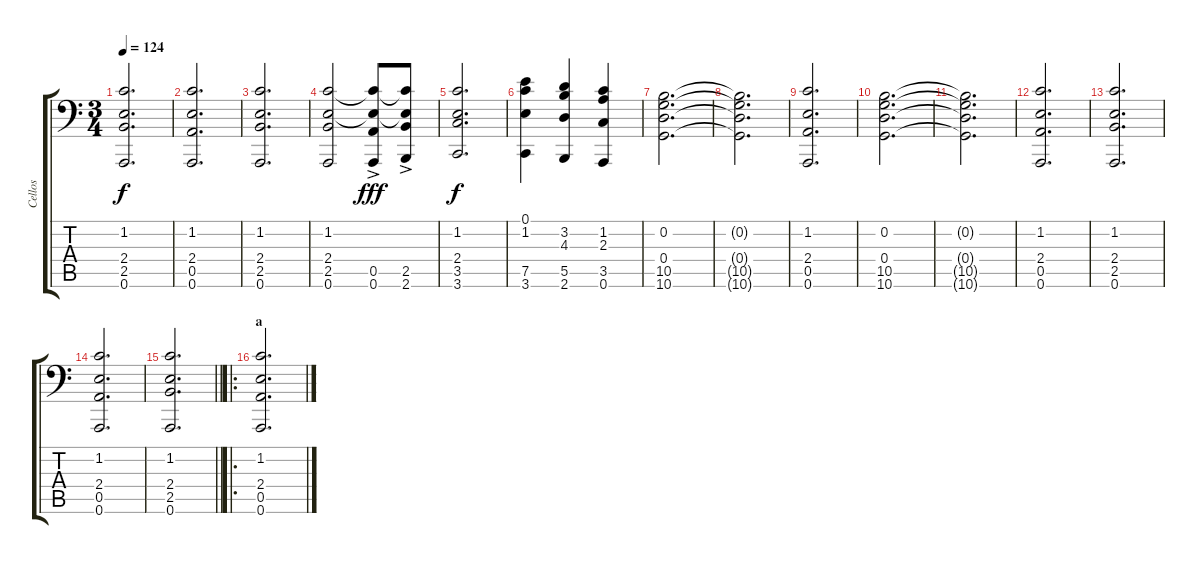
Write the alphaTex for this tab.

\track ("Cellos" "Cellos") {instrument cello}
\staff {score tabs}
\tuning (E4 B3 G3 D3 A2 A1) {hide}
\ts (3 4)
\tempo 124
\clef f4
\ks c
(1.2 2.4 2.5 0.6).2{d dy f} |
(1.2 2.4 0.5 0.6).2{d} |
(1.2 2.4 2.5 0.6).2{d} |
(1.2 2.4 2.5 0.6).2 (1.2{t} 2.4{t} 0.5{ac} 0.6{ac}).8{dy fff} (1.2{t} 2.4{t} 2.5{ac} 2.6{ac}).8 |
(1.2 2.4 3.5 3.6).2{d dy f} |
(0.1 1.2 7.5 3.6).4 (3.2 4.3 5.5 2.6).4 (1.2 2.3 3.5 0.6).4 |
(0.2 0.4 10.5 10.6).2{d} |
(0.2{t} 0.4{t} 10.5{t} 10.6{t}).2{d} |
(1.2 2.4 0.5 0.6).2{d} |
(0.2 0.4 10.5 10.6).2{d} |
(0.2{t} 0.4{t} 10.5{t} 10.6{t}).2{d} |
(1.2 2.4 0.5 0.6).2{d} |
(1.2 2.4 2.5 0.6).2{d} |
(1.2 2.4 0.5 0.6).2{d} |
\barLineRight lightlight
(1.2 2.4 2.5 0.6).2{d} |
\ro
\section ("" "a")
(1.2 2.4 0.5 0.6).2{d}
